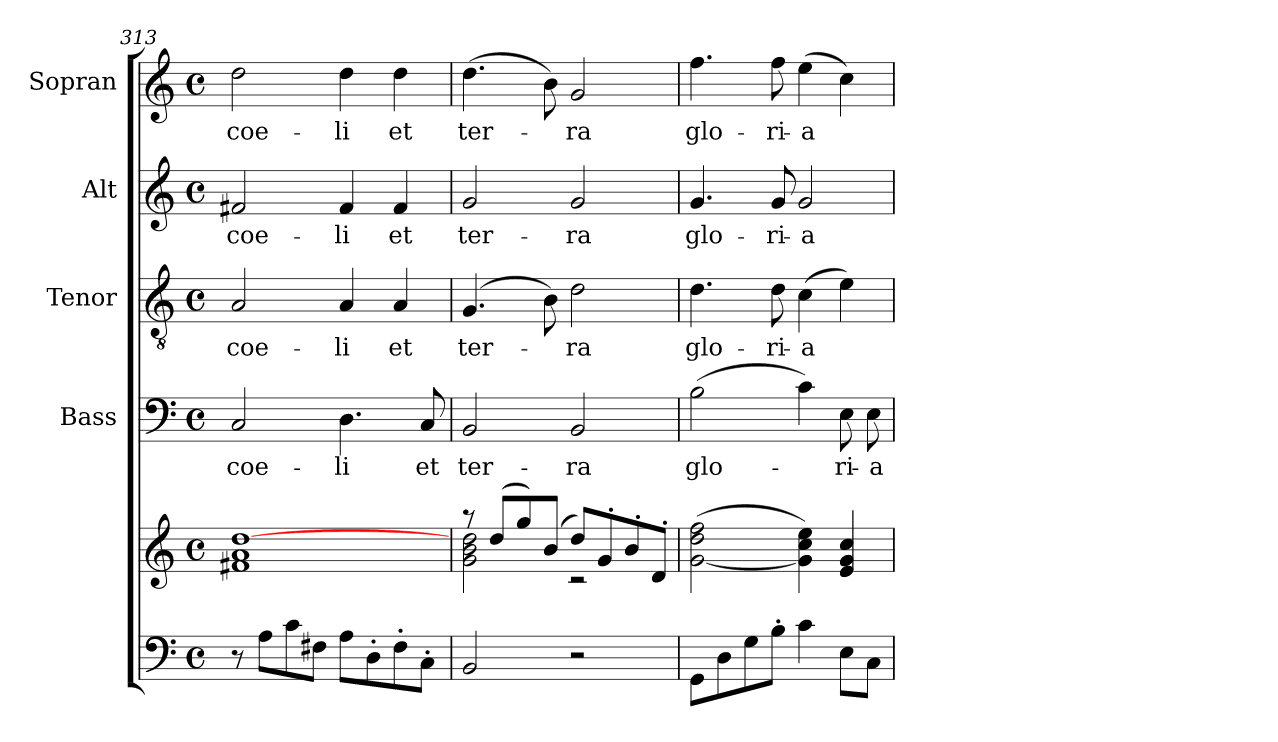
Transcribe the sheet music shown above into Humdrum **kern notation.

**kern	**kern	**kern	**text	**kern	**text	**kern	**text	**kern	**text
*part5	*part5	*part4	*part4	*part3	*part3	*part2	*part2	*part1	*part1
*staff6	*staff5	*staff4	*staff4	*staff3	*staff3	*staff2	*staff2	*staff1	*staff1
*	*	*I"Bass	*	*I"Tenor	*	*I"Alt	*	*I"Sopran	*
*	*	*I'B.	*	*I'T.	*	*I'A.	*	*I'S.	*
*clefF4	*clefG2	*clefF4	*	*clefGv2	*	*clefG2	*	*clefG2	*
*k[]	*k[]	*k[]	*	*k[]	*	*k[]	*	*k[]	*
*C:	*C:	*C:	*	*C:	*	*C:	*	*C:	*
*M4/4	*M4/4	*M4/4	*	*M4/4	*	*M4/4	*	*M4/4	*
*met(c)	*met(c)	*met(c)	*	*met(c)	*	*met(c)	*	*met(c)	*
=313	=313	=313	=313	=313	=313	=313	=313	=313	=313
!	!	!	!LO:LY:b	!	!LO:LY:b	!	!LO:LY:b	!	!LO:LY:b
8r	1f#X 1a [1dd	2C/	coe-	2A/	coe-	2f#X/	coe-	2dd\	coe-
8A\L	.	.	.	.	.	.	.	.	.
8c\	.	.	.	.	.	.	.	.	.
8F#X\J	.	.	.	.	.	.	.	.	.
!	!	!	!LO:LY:b	!	!LO:LY:b	!	!LO:LY:b	!	!LO:LY:b
8A\L	.	4.D\	-li	4A/	-li	4f#/	-li	4dd\	-li
8D'>\	.	.	.	.	.	.	.	.	.
!	!	!	!	!	!LO:LY:b	!	!LO:LY:b	!	!LO:LY:b
8F#'>\	.	.	.	4A/	et	4f#/	et	4dd\	et
!	!	!	!LO:LY:b	!	!	!	!	!	!
8C'>\J	.	8C/	et	.	.	.	.	.	.
!!LO:PB:g=z
=314	=314	=314	=314	=314	=314	=314	=314	=314	=314
*	*^	*	*	*	*	*	*	*	*
!	!	!	!	!LO:LY:b	!	!LO:LY:b	!	!LO:LY:b	!	!LO:LY:b
2BB/	8raa	2g\ 2b\ 2dd\	2BB/	ter-	(4.G/	ter-	2g/	ter-	(>4.dd\	ter-
.	(<8dd!/L	.	.	.	.	.	.	.	.	.
.	8gg!/)	.	.	.	.	.	.	.	.	.
.	(<8b!/J	.	.	.	8B\)	.	.	.	8b\)	.
!	!	!	!	!LO:LY:b	!	!LO:LY:b	!	!LO:LY:b	!	!LO:LY:b
2r	8dd!/L)	2rc	2BB/	-ra	2d\	-ra	2g/	-ra	2g/	-ra
.	8g'<!/	.	.	.	.	.	.	.	.	.
.	8b'<!/	.	.	.	.	.	.	.	.	.
.	8d'<!/J	.	.	.	.	.	.	.	.	.
*	*v	*v	*	*	*	*	*	*	*	*
=315	=315	=315	=315	=315	=315	=315	=315	=315	=315
!	!	!	!LO:LY:b	!	!LO:LY:b	!	!LO:LY:b	!	!LO:LY:b
8GG\L	(>[<2g\ 2dd\ 2ff\	(>2B\	glo-	4.d\	glo-	4.g/	glo-	4.ff\	glo-
8D\	.	.	.	.	.	.	.	.	.
8G\	.	.	.	.	.	.	.	.	.
!	!	!	!	!	!LO:LY:b	!	!LO:LY:b	!	!LO:LY:b
8B'>\J	.	.	.	8d\	-ri-	8g/	-ri-	8ff\	-ri-
!	!	!	!	!	!LO:LY:b	!	!LO:LY:b	!	!LO:LY:b
4c\	4g\] 4cc\ 4ee\)	4c\)	.	(>4c\	-a	2g/	-a	(>4ee\	-a
!	!	!	!LO:LY:b	!	!	!	!	!	!
8E\L	4e/ 4g/ 4cc/	8E\	-ri-	4e\)	.	.	.	4cc\)	.
!	!	!	!LO:LY:b	!	!	!	!	!	!
8C\J	.	8E\	-a	.	.	.	.	.	.
=	=	=	=	=	=	=	=	=	=
*-	*-	*-	*-	*-	*-	*-	*-	*-	*-
